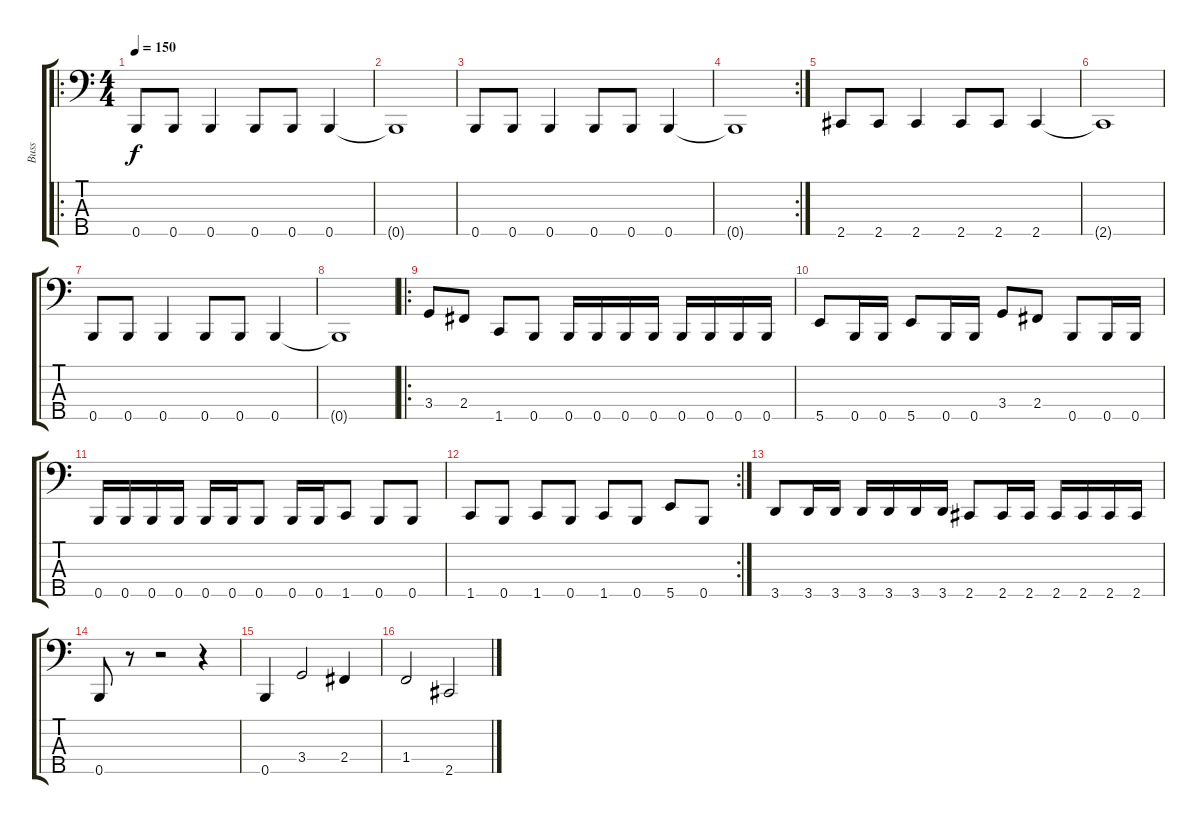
\track ("Buss" "Buss") {instrument electricbasspick}
\staff {score tabs}
\tuning (G2 D2 A1 E1 B0) {hide}
\ro
\ts (4 4)
\tempo 150
\clef f4
\ks c
0.5.8{dy f instrument electricbasspick} 0.5.8 0.5.4 0.5.8 0.5.8 0.5.4 |
0.5{t}.1 |
0.5.8 0.5.8 0.5.4 0.5.8 0.5.8 0.5.4 |
\rc 2
0.5{t}.1 |
2.5.8 2.5.8 2.5.4 2.5.8 2.5.8 2.5.4 |
2.5{t}.1 |
0.5.8 0.5.8 0.5.4 0.5.8 0.5.8 0.5.4 |
0.5{t}.1 |
\ro
3.4.8 2.4.8 1.5.8 0.5.8 0.5.16 0.5.16 0.5.16 0.5.16 0.5.16 0.5.16 0.5.16 0.5.16 |
5.5.8 0.5.16 0.5.16 5.5.8 0.5.16 0.5.16 3.4.8 2.4.8 0.5.8 0.5.16 0.5.16 |
0.5.16 0.5.16 0.5.16 0.5.16 0.5.16 0.5.16 0.5.8 0.5.16 0.5.16 1.5.8 0.5.8 0.5.8 |
\rc 2
1.5.8 0.5.8 1.5.8 0.5.8 1.5.8 0.5.8 5.5.8 0.5.8 |
3.5.8 3.5.16 3.5.16 3.5.16 3.5.16 3.5.16 3.5.16 2.5.8 2.5.16 2.5.16 2.5.16 2.5.16 2.5.16 2.5.16 |
0.5.8 r.8 r.2 r.4 |
0.5.4 3.4.2 2.4.4 |
1.4.2 2.5.2
